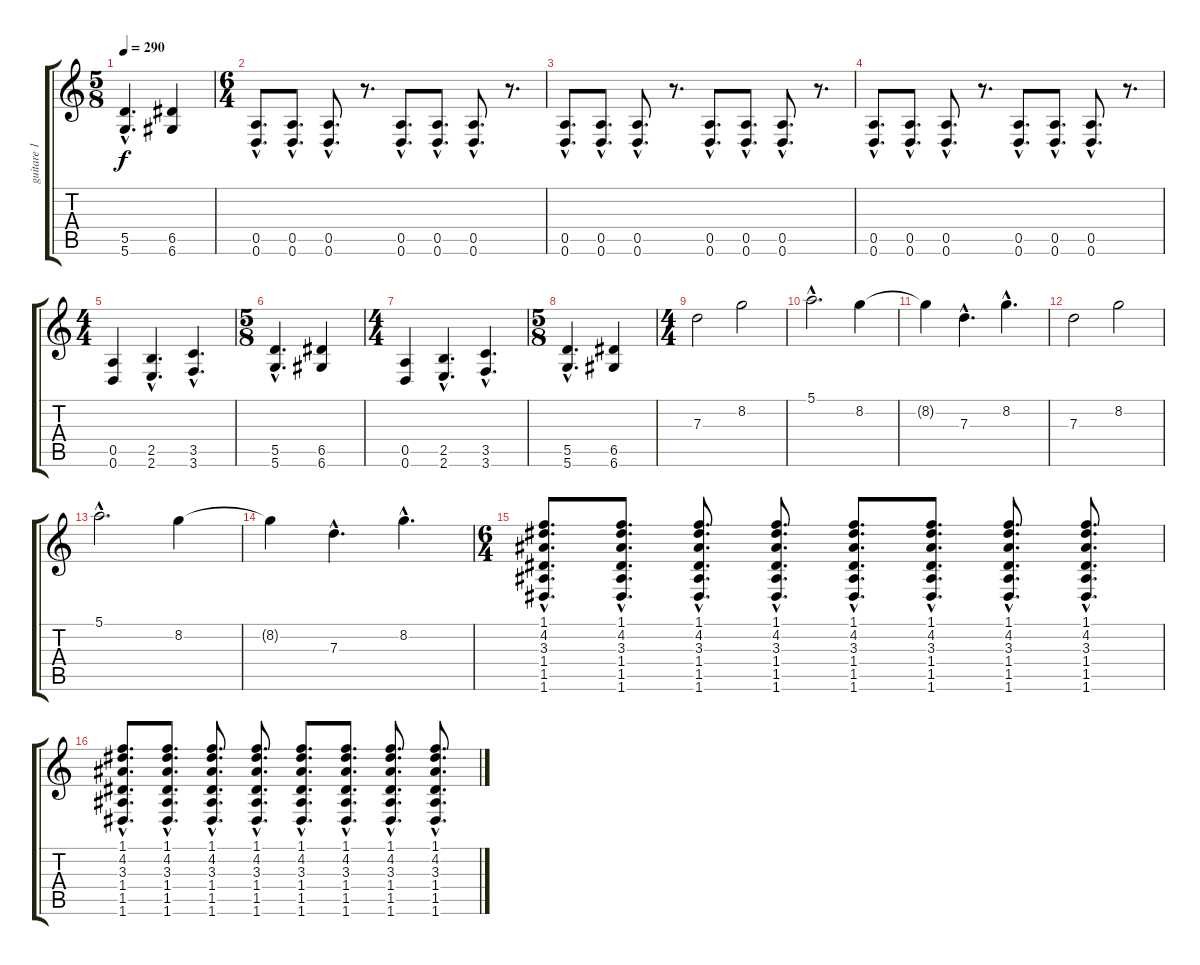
\track ("guitare 1" "guitare 1") {instrument distortionguitar}
\staff {score tabs}
\tuning (E4 B3 G3 D3 A2 D2) {hide}
\ts (5 8)
\tempo 290
\clef g2
\ks c
(5.5{hac} 5.6{hac}).4{d dy f} (6.5 6.6).4 |
\ts (6 4)
(0.5{hac} 0.6{hac}).8{d} (0.5{hac} 0.6{hac}).8{d} (0.5{hac} 0.6{hac}).8{d} r.8{d} (0.5{hac} 0.6{hac}).8{d} (0.5{hac} 0.6{hac}).8{d} (0.5{hac} 0.6{hac}).8{d} r.8{d} |
(0.5{hac} 0.6{hac}).8{d} (0.5{hac} 0.6{hac}).8{d} (0.5{hac} 0.6{hac}).8{d} r.8{d} (0.5{hac} 0.6{hac}).8{d} (0.5{hac} 0.6{hac}).8{d} (0.5{hac} 0.6{hac}).8{d} r.8{d} |
(0.5{hac} 0.6{hac}).8{d} (0.5{hac} 0.6{hac}).8{d} (0.5{hac} 0.6{hac}).8{d} r.8{d} (0.5{hac} 0.6{hac}).8{d} (0.5{hac} 0.6{hac}).8{d} (0.5{hac} 0.6{hac}).8{d} r.8{d} |
\ts (4 4)
(0.5 0.6).4 (2.5{hac} 2.6{hac}).4{d} (3.5{hac} 3.6{hac}).4{d} |
\ts (5 8)
(5.5{hac} 5.6{hac}).4{d} (6.5 6.6).4 |
\ts (4 4)
(0.5 0.6).4 (2.5{hac} 2.6{hac}).4{d} (3.5{hac} 3.6{hac}).4{d} |
\ts (5 8)
(5.5{hac} 5.6{hac}).4{d} (6.5 6.6).4 |
\ts (4 4)
7.3.2 8.2.2 |
5.1{hac}.2{d} 8.2.4 |
8.2{t}.4 7.3{hac}.4{d} 8.2{hac}.4{d} |
7.3.2 8.2.2 |
5.1{hac}.2{d} 8.2.4 |
8.2{t}.4 7.3{hac}.4{d} 8.2{hac}.4{d} |
\ts (6 4)
(1.1{hac} 4.2{hac} 3.3{hac} 1.4{hac} 1.5{hac} 1.6{hac}).8{d} (1.1{hac} 4.2{hac} 3.3{hac} 1.4{hac} 1.5{hac} 1.6{hac}).8{d} (1.1{hac} 4.2{hac} 3.3{hac} 1.4{hac} 1.5{hac} 1.6{hac}).8{d} (1.1{hac} 4.2{hac} 3.3{hac} 1.4{hac} 1.5{hac} 1.6{hac}).8{d} (1.1{hac} 4.2{hac} 3.3{hac} 1.4{hac} 1.5{hac} 1.6{hac}).8{d} (1.1{hac} 4.2{hac} 3.3{hac} 1.4{hac} 1.5{hac} 1.6{hac}).8{d} (1.1{hac} 4.2{hac} 3.3{hac} 1.4{hac} 1.5{hac} 1.6{hac}).8{d} (1.1{hac} 4.2{hac} 3.3{hac} 1.4{hac} 1.5{hac} 1.6{hac}).8{d} |
(1.1{hac} 4.2{hac} 3.3{hac} 1.4{hac} 1.5{hac} 1.6{hac}).8{d} (1.1{hac} 4.2{hac} 3.3{hac} 1.4{hac} 1.5{hac} 1.6{hac}).8{d} (1.1{hac} 4.2{hac} 3.3{hac} 1.4{hac} 1.5{hac} 1.6{hac}).8{d} (1.1{hac} 4.2{hac} 3.3{hac} 1.4{hac} 1.5{hac} 1.6{hac}).8{d} (1.1{hac} 4.2{hac} 3.3{hac} 1.4{hac} 1.5{hac} 1.6{hac}).8{d} (1.1{hac} 4.2{hac} 3.3{hac} 1.4{hac} 1.5{hac} 1.6{hac}).8{d} (1.1{hac} 4.2{hac} 3.3{hac} 1.4{hac} 1.5{hac} 1.6{hac}).8{d} (1.1{hac} 4.2{hac} 3.3{hac} 1.4{hac} 1.5{hac} 1.6{hac}).8{d}
